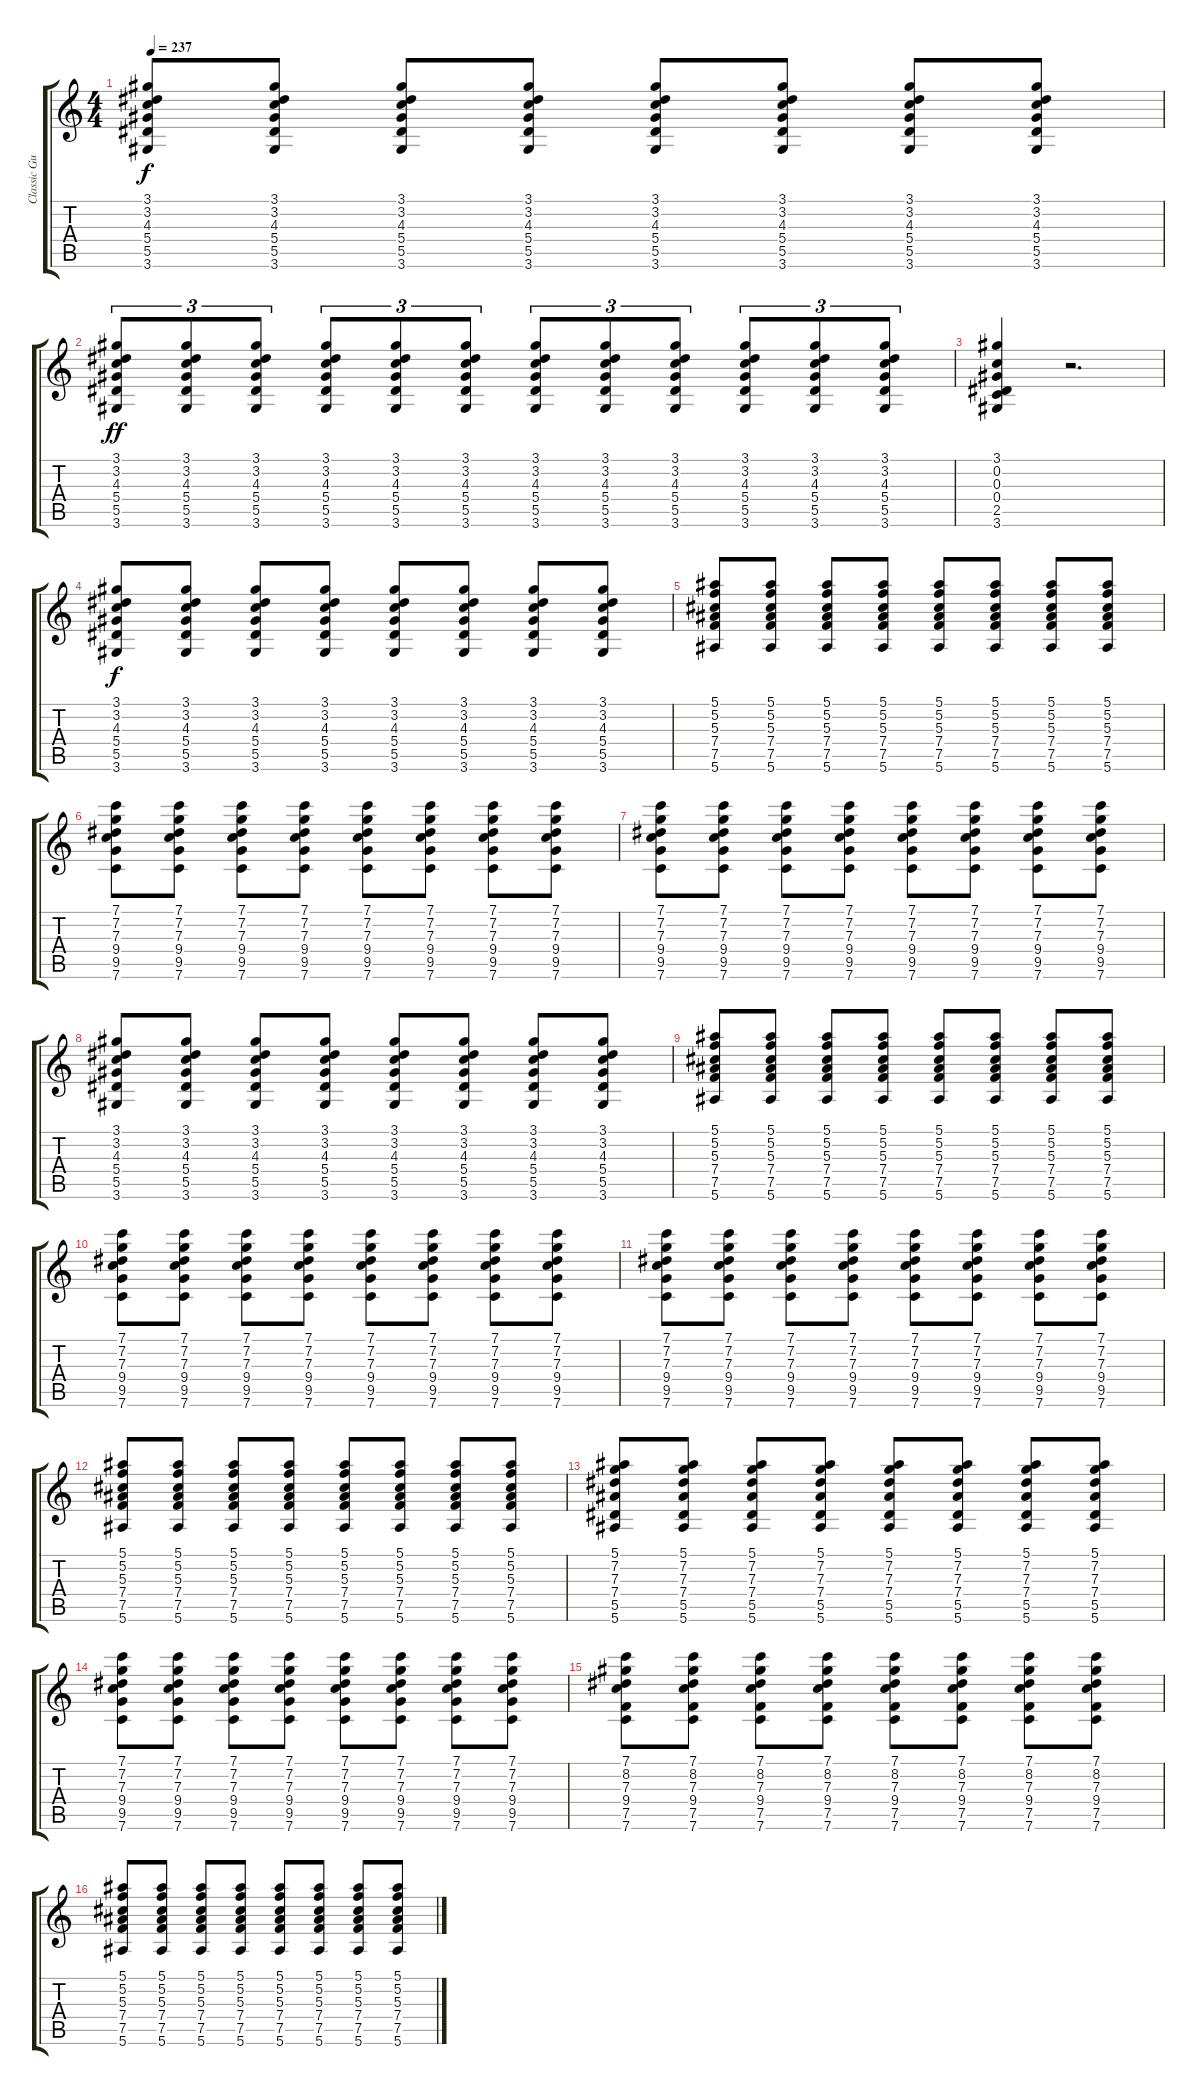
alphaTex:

\track ("Classic Guitar" "Classic Gu") {instrument acousticguitarnylon}
\staff {score tabs}
\tuning (F4 C4 Ab3 Eb3 Bb2 F2) {hide}
\ts (4 4)
\tempo 237
\clef g2
\ks c
(3.1 3.2 4.3 5.4 5.5 3.6).8{dy f} (3.1 3.2 4.3 5.4 5.5 3.6).8 (3.1 3.2 4.3 5.4 5.5 3.6).8 (3.1 3.2 4.3 5.4 5.5 3.6).8 (3.1 3.2 4.3 5.4 5.5 3.6).8 (3.1 3.2 4.3 5.4 5.5 3.6).8 (3.1 3.2 4.3 5.4 5.5 3.6).8 (3.1 3.2 4.3 5.4 5.5 3.6).8 |
(3.1 3.2 4.3 5.4 5.5 3.6).8{tu (3 2) dy ff} (3.1 3.2 4.3 5.4 5.5 3.6).8{tu (3 2)} (3.1 3.2 4.3 5.4 5.5 3.6).8{tu (3 2)} (3.1 3.2 4.3 5.4 5.5 3.6).8{tu (3 2)} (3.1 3.2 4.3 5.4 5.5 3.6).8{tu (3 2)} (3.1 3.2 4.3 5.4 5.5 3.6).8{tu (3 2)} (3.1 3.2 4.3 5.4 5.5 3.6).8{tu (3 2)} (3.1 3.2 4.3 5.4 5.5 3.6).8{tu (3 2)} (3.1 3.2 4.3 5.4 5.5 3.6).8{tu (3 2)} (3.1 3.2 4.3 5.4 5.5 3.6).8{tu (3 2)} (3.1 3.2 4.3 5.4 5.5 3.6).8{tu (3 2)} (3.1 3.2 4.3 5.4 5.5 3.6).8{tu (3 2)} |
(3.1 0.2 0.3 0.4 2.5 3.6).4 r.2{d} |
(3.1 3.2 4.3 5.4 5.5 3.6).8{dy f} (3.1 3.2 4.3 5.4 5.5 3.6).8 (3.1 3.2 4.3 5.4 5.5 3.6).8 (3.1 3.2 4.3 5.4 5.5 3.6).8 (3.1 3.2 4.3 5.4 5.5 3.6).8 (3.1 3.2 4.3 5.4 5.5 3.6).8 (3.1 3.2 4.3 5.4 5.5 3.6).8 (3.1 3.2 4.3 5.4 5.5 3.6).8 |
(5.1 5.2 5.3 7.4 7.5 5.6).8 (5.1 5.2 5.3 7.4 7.5 5.6).8 (5.1 5.2 5.3 7.4 7.5 5.6).8 (5.1 5.2 5.3 7.4 7.5 5.6).8 (5.1 5.2 5.3 7.4 7.5 5.6).8 (5.1 5.2 5.3 7.4 7.5 5.6).8 (5.1 5.2 5.3 7.4 7.5 5.6).8 (5.1 5.2 5.3 7.4 7.5 5.6).8 |
(7.1 7.2 7.3 9.4 9.5 7.6).8 (7.1 7.2 7.3 9.4 9.5 7.6).8 (7.1 7.2 7.3 9.4 9.5 7.6).8 (7.1 7.2 7.3 9.4 9.5 7.6).8 (7.1 7.2 7.3 9.4 9.5 7.6).8 (7.1 7.2 7.3 9.4 9.5 7.6).8 (7.1 7.2 7.3 9.4 9.5 7.6).8 (7.1 7.2 7.3 9.4 9.5 7.6).8 |
(7.1 7.2 7.3 9.4 9.5 7.6).8 (7.1 7.2 7.3 9.4 9.5 7.6).8 (7.1 7.2 7.3 9.4 9.5 7.6).8 (7.1 7.2 7.3 9.4 9.5 7.6).8 (7.1 7.2 7.3 9.4 9.5 7.6).8 (7.1 7.2 7.3 9.4 9.5 7.6).8 (7.1 7.2 7.3 9.4 9.5 7.6).8 (7.1 7.2 7.3 9.4 9.5 7.6).8 |
(3.1 3.2 4.3 5.4 5.5 3.6).8 (3.1 3.2 4.3 5.4 5.5 3.6).8 (3.1 3.2 4.3 5.4 5.5 3.6).8 (3.1 3.2 4.3 5.4 5.5 3.6).8 (3.1 3.2 4.3 5.4 5.5 3.6).8 (3.1 3.2 4.3 5.4 5.5 3.6).8 (3.1 3.2 4.3 5.4 5.5 3.6).8 (3.1 3.2 4.3 5.4 5.5 3.6).8 |
(5.1 5.2 5.3 7.4 7.5 5.6).8 (5.1 5.2 5.3 7.4 7.5 5.6).8 (5.1 5.2 5.3 7.4 7.5 5.6).8 (5.1 5.2 5.3 7.4 7.5 5.6).8 (5.1 5.2 5.3 7.4 7.5 5.6).8 (5.1 5.2 5.3 7.4 7.5 5.6).8 (5.1 5.2 5.3 7.4 7.5 5.6).8 (5.1 5.2 5.3 7.4 7.5 5.6).8 |
(7.1 7.2 7.3 9.4 9.5 7.6).8 (7.1 7.2 7.3 9.4 9.5 7.6).8 (7.1 7.2 7.3 9.4 9.5 7.6).8 (7.1 7.2 7.3 9.4 9.5 7.6).8 (7.1 7.2 7.3 9.4 9.5 7.6).8 (7.1 7.2 7.3 9.4 9.5 7.6).8 (7.1 7.2 7.3 9.4 9.5 7.6).8 (7.1 7.2 7.3 9.4 9.5 7.6).8 |
(7.1 7.2 7.3 9.4 9.5 7.6).8 (7.1 7.2 7.3 9.4 9.5 7.6).8 (7.1 7.2 7.3 9.4 9.5 7.6).8 (7.1 7.2 7.3 9.4 9.5 7.6).8 (7.1 7.2 7.3 9.4 9.5 7.6).8 (7.1 7.2 7.3 9.4 9.5 7.6).8 (7.1 7.2 7.3 9.4 9.5 7.6).8 (7.1 7.2 7.3 9.4 9.5 7.6).8 |
(5.1 5.2 5.3 7.4 7.5 5.6).8 (5.1 5.2 5.3 7.4 7.5 5.6).8 (5.1 5.2 5.3 7.4 7.5 5.6).8 (5.1 5.2 5.3 7.4 7.5 5.6).8 (5.1 5.2 5.3 7.4 7.5 5.6).8 (5.1 5.2 5.3 7.4 7.5 5.6).8 (5.1 5.2 5.3 7.4 7.5 5.6).8 (5.1 5.2 5.3 7.4 7.5 5.6).8 |
(5.1 7.2 7.3 7.4 5.5 5.6).8 (5.1 7.2 7.3 7.4 5.5 5.6).8 (5.1 7.2 7.3 7.4 5.5 5.6).8 (5.1 7.2 7.3 7.4 5.5 5.6).8 (5.1 7.2 7.3 7.4 5.5 5.6).8 (5.1 7.2 7.3 7.4 5.5 5.6).8 (5.1 7.2 7.3 7.4 5.5 5.6).8 (5.1 7.2 7.3 7.4 5.5 5.6).8 |
(7.1 7.2 7.3 9.4 9.5 7.6).8 (7.1 7.2 7.3 9.4 9.5 7.6).8 (7.1 7.2 7.3 9.4 9.5 7.6).8 (7.1 7.2 7.3 9.4 9.5 7.6).8 (7.1 7.2 7.3 9.4 9.5 7.6).8 (7.1 7.2 7.3 9.4 9.5 7.6).8 (7.1 7.2 7.3 9.4 9.5 7.6).8 (7.1 7.2 7.3 9.4 9.5 7.6).8 |
(7.1 8.2 7.3 9.4 7.5 7.6).8 (7.1 8.2 7.3 9.4 7.5 7.6).8 (7.1 8.2 7.3 9.4 7.5 7.6).8 (7.1 8.2 7.3 9.4 7.5 7.6).8 (7.1 8.2 7.3 9.4 7.5 7.6).8 (7.1 8.2 7.3 9.4 7.5 7.6).8 (7.1 8.2 7.3 9.4 7.5 7.6).8 (7.1 8.2 7.3 9.4 7.5 7.6).8 |
(5.1 5.2 5.3 7.4 7.5 5.6).8 (5.1 5.2 5.3 7.4 7.5 5.6).8 (5.1 5.2 5.3 7.4 7.5 5.6).8 (5.1 5.2 5.3 7.4 7.5 5.6).8 (5.1 5.2 5.3 7.4 7.5 5.6).8 (5.1 5.2 5.3 7.4 7.5 5.6).8 (5.1 5.2 5.3 7.4 7.5 5.6).8 (5.1 5.2 5.3 7.4 7.5 5.6).8
